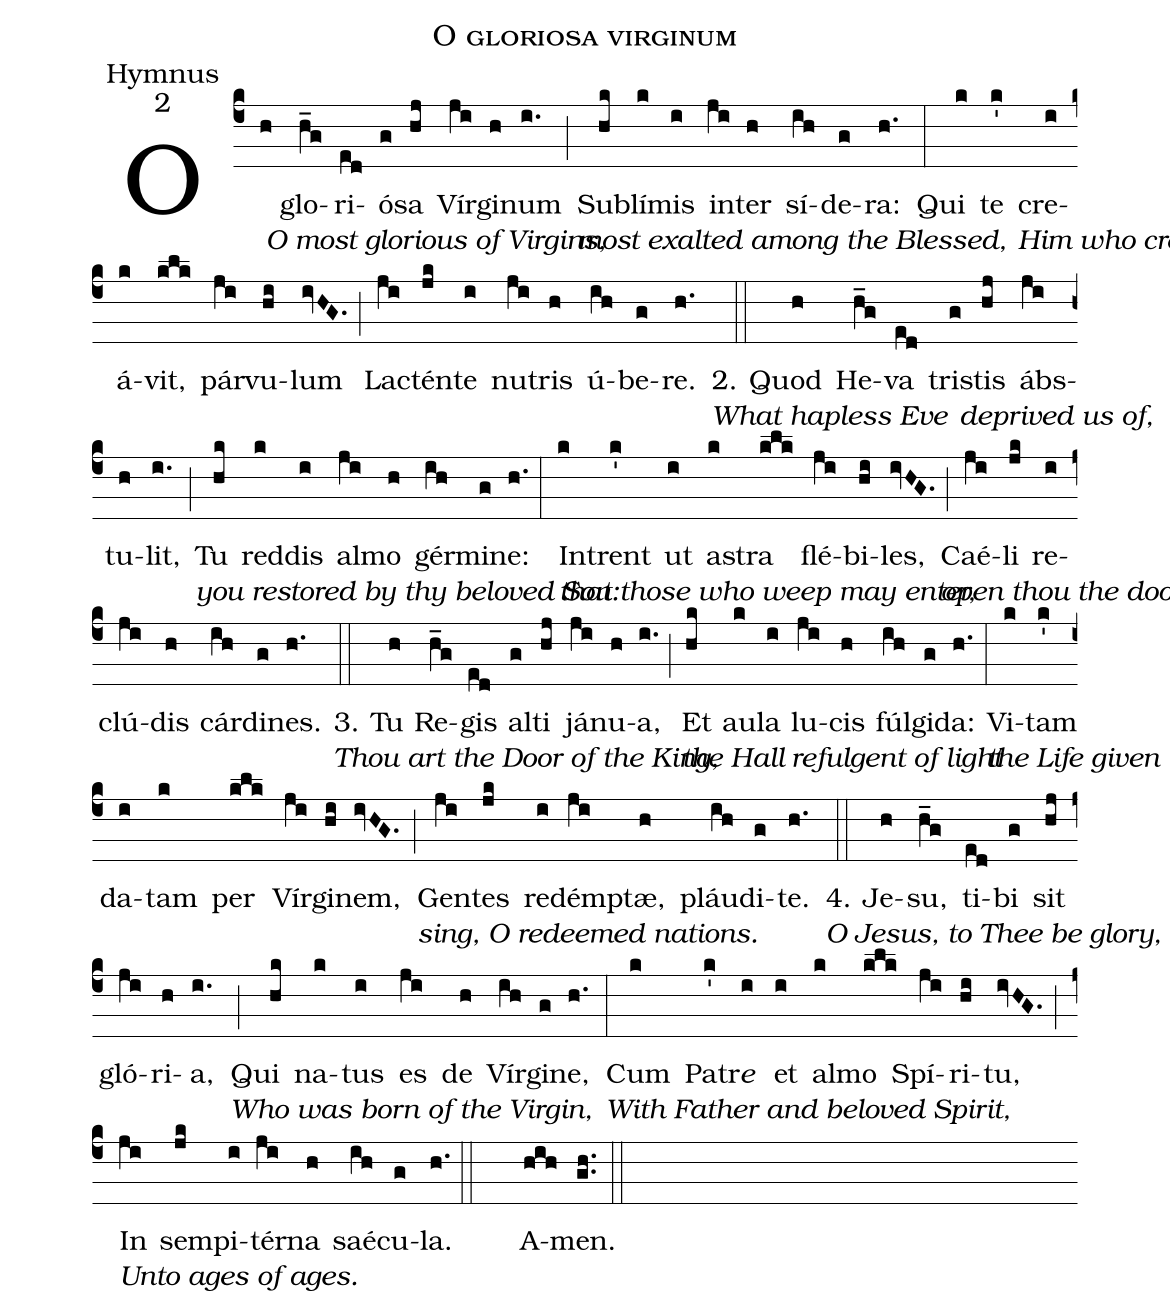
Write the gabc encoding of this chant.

name:O gloriosa virginum;
office-part:Hymnus;
mode:2;
%%
(c4) O[O most glorious of Virgins,](h) glo(h_g)ri(ed)ó(g)sa(hj) Vír(ji)gi(h)num(i.) (;)
Sub[most exalted among the Blessed,](hk)lí(k)mis(i) in(ji)ter(h) sí(ih)de(g)ra:(h.) (:)
Qui(k) te(k') cre[Him who created thee thou didst nourish at thy breast.](i)á(k)vit,(klk) pár(ji)vu(hi)lum(ivHG.) (;)
La(ji)ctén(jk)te(i) nu(ji)tris(h) ú(ih)be(g)re.(h.) (::)
2. Quod[What hapless Eve](h) He(h_g)va(ed) tri(g)stis[deprived us of,](hj) ábs(ji)tu(h)lit,(i.) (;)
Tu[you restored by thy beloved Son:](hk) red(k)dis(i) al(ji)mo(h) gér(ih)mi(g)ne:(h.) (:)
In[that those who weep may enter,](k)trent(k') ut(i) a(k)stra(klk) flé(ji)bi(hi)les,(ivHG.) (;)
Caé[open thou the door of heaven.](ji)li(jk) re(i)clú(ji)dis(h) cár(ih)di(g)nes.(h.) (::)
3. Tu[Thou art the Door of the King,](h) Re(h_g)gis(ed) al(g)ti(hj) já(ji)nu(h)a,(i.) (;)
Et[the Hall](hk) au(k)la(i) lu[refulgent of light](ji)cis(h) fúl(ih)gi(g)da:(h.) (:)
Vi[the Life given us through a Virgin,](k)tam(k') da(i)tam(k) per(klk) Vír(ji)gi(hi)nem,(ivHG.) (;)
Gen[sing, O redeemed nations.](ji)tes(jk) re(i)dém(ji)ptæ,(h) pláu(ih)di(g)te.(h.) (::)
4. Je[O Jesus, to Thee be glory,](h)su,(h_g) ti(ed)bi(g) sit(hj) gló(ji)ri(h)a,(i.) (;)
Qui[Who was born of the Virgin,](hk) na(k)tus(i) es(ji) de(h) Vír(ih)gi(g)ne,(h.) (:)
Cum[With Father and beloved Spirit,](k) Pa(k')tr<i>e</i>(i) et(i) al(k)mo(klk) Spí(ji)ri(hi)tu,(ivHG.) (;)
In[Unto ages of ages.](ji) sem(jk)pi(i)tér(ji)na(h) saé(ih)cu(g)la.(h.) (::)
( ) A(hih)men.(gh..) (::)
